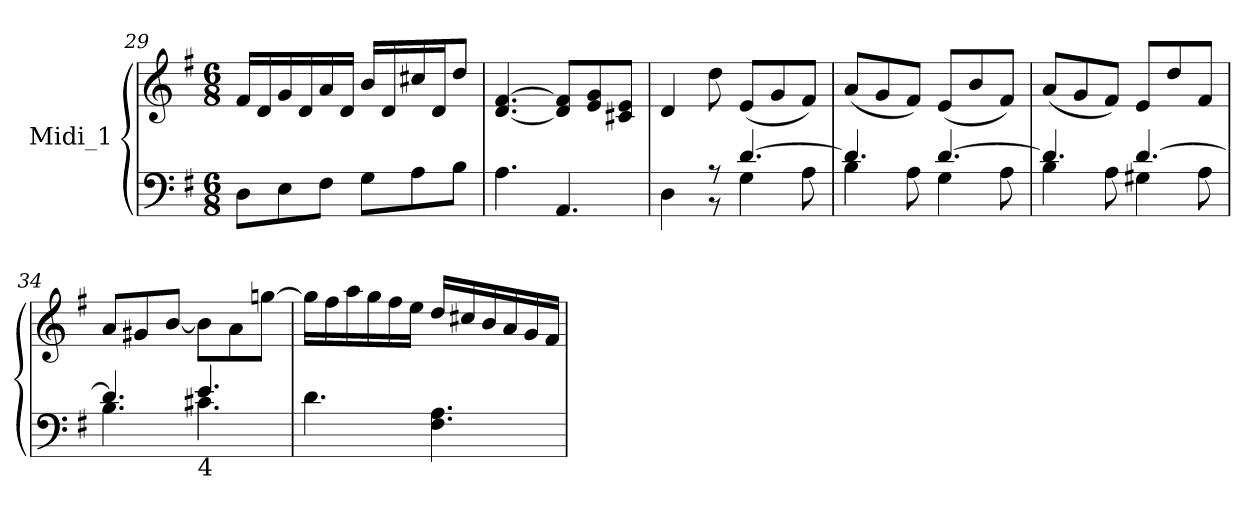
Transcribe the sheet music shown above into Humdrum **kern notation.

**kern	**kern
*part1	*part1
*staff2	*staff1
*I"Midi_1	*
*clefF4	*clefG2
*k[f#]	*k[f#]
*G:	*G:
*M6/8	*M6/8
=29	=29
8D\L	16f#/LL
.	16d/
8E\	16g/
.	16d/
8F#\J	16a/
.	16d/JJ
8G\L	16b/LL
.	16d/
8A\	16cc#X/
.	16d/J
8B\J	8dd/J
!!LO:PB:g=z
=30	=30
*^	*
4.A\	2ryy	[4.d/ [4.f#/
4.AA/	.	8d/] 8f#/]L
.	4ryy	8e/ 8g/
.	.	8c#X/ 8e/J
=31	=31	=31
4D\	4ryy	4d/
8r	8r	8dd\
[4.d/	4G\	(8e/L
.	.	8g/
.	8A\	8f#/J)
=32	=32	=32
4.d/]	4B\	(8a/L
.	.	8g/
.	8A\	8f#/J)
[4.d/	4G\	(8e/L
.	.	8b/
.	8A\	8f#/J)
=33	=33	=33
4.d/]	4B\	(8a/L
.	.	8g/
.	8A\	8f#/J)
[4.d/	4G#X\	8e/L
.	.	8dd/
.	8A\	8f#/J
=34	=34	=34
4.d/]	4.B\	8a/L
.	.	8g#X/
.	.	[8b/J
!LO:TX:b:t=4	!	!
4.e/	4.c#X\	8b\L]
.	.	8a\
.	.	[8ggni\J
*v	*v	*
!!LO:LB:g=z
=35	=35
4.d\	16gg\LL]
.	16ff#\
.	16aa\
.	16gg\
.	16ff#\
.	16ee\JJ
4.F#\ 4.A\	16dd/LL
.	16cc#X/
.	16b/
.	16a/
.	16g/
.	16f#/JJ
=	=
*-	*-
